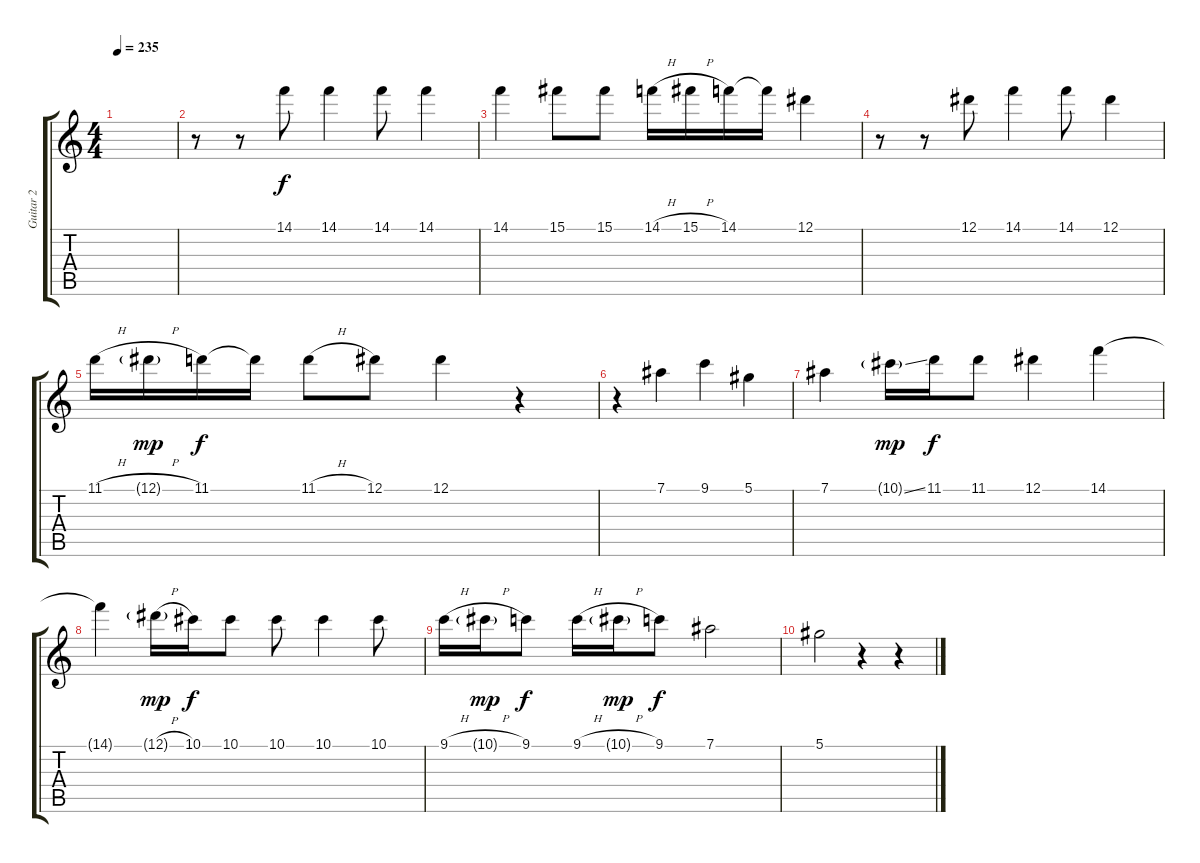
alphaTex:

\track ("Guitar 2" "Guitar 2") {instrument distortionguitar}
\staff {score tabs}
\tuning (Eb4 Bb3 Gb3 Db3 Ab2 Eb2) {hide}
\ts (4 4)
\tempo 235
\clef g2
\ks c
|
r.8 r.8 14.1.8 14.1.4 14.1.8 14.1.4 |
14.1.4 15.1.8 15.1.8 14.1{h}.16 15.1{h}.16 14.1.16 14.1{t}.16 12.1.4 |
r.8 r.8 12.1.8 14.1.4 14.1.8 12.1.4 |
11.1{h}.16 12.1{h g}.16{dy mp} 11.1.16{dy f} 11.1{t}.16 11.1{h}.8 12.1.8 12.1.4 r.4 |
r.4 7.1.4 9.1.4 5.1.4 |
7.1.4 10.1{ss g}.16{dy mp} 11.1.16{dy f} 11.1.8 12.1.4 14.1.4 |
14.1{t}.4 12.1{h g}.16{dy mp} 10.1.16{dy f} 10.1.8 10.1.8 10.1.4 10.1.8 |
9.1{h}.16 10.1{h g}.16{dy mp} 9.1.8{dy f} 9.1{h}.16 10.1{h g}.16{dy mp} 9.1.8{dy f} 7.1.2 |
5.1.2 r.4 r.4
